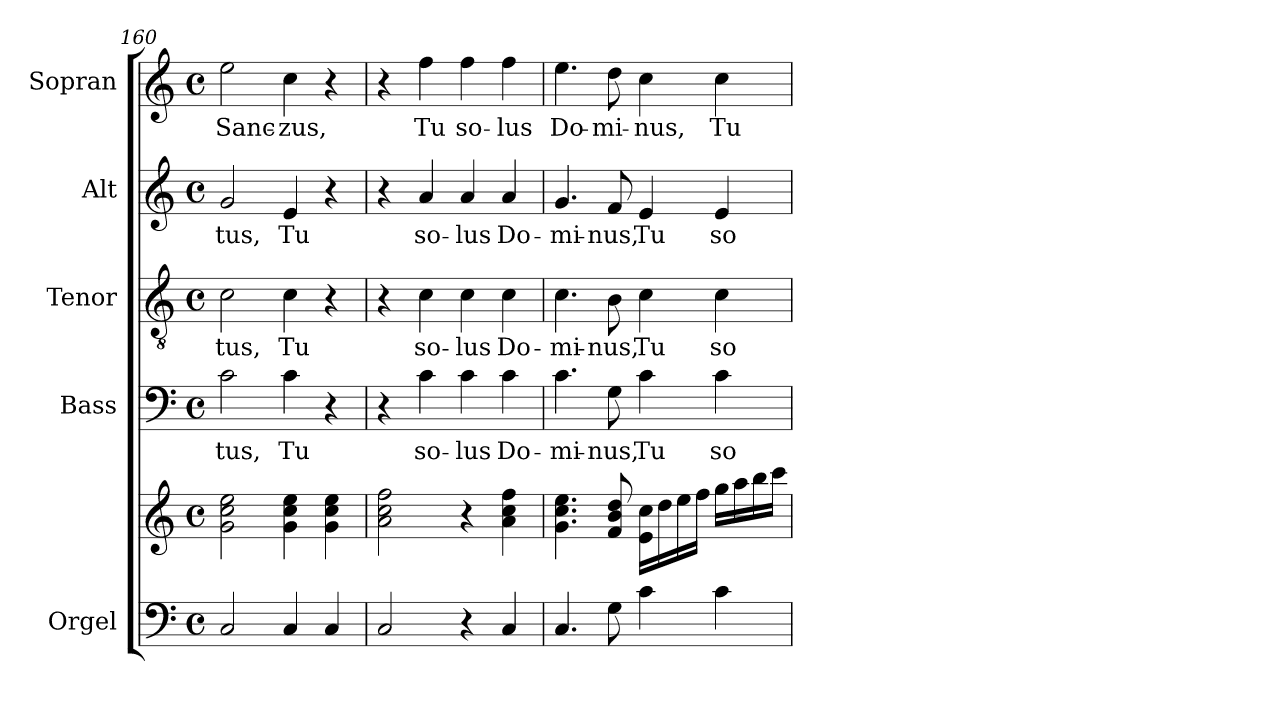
**kern	**kern	**kern	**text	**kern	**text	**kern	**text	**kern	**text
*part5	*part5	*part4	*part4	*part3	*part3	*part2	*part2	*part1	*part1
*staff6	*staff5	*staff4	*staff4	*staff3	*staff3	*staff2	*staff2	*staff1	*staff1
*I"Orgel	*	*I"Bass	*	*I"Tenor	*	*I"Alt	*	*I"Sopran	*
*I'Org.	*	*I'B.	*	*I'T.	*	*I'A.	*	*I'S.	*
*clefF4	*clefG2	*clefF4	*	*clefGv2	*	*clefG2	*	*clefG2	*
*k[]	*k[]	*k[]	*	*k[]	*	*k[]	*	*k[]	*
*C:	*C:	*C:	*	*C:	*	*C:	*	*C:	*
*M4/4	*M4/4	*M4/4	*	*M4/4	*	*M4/4	*	*M4/4	*
*met(c)	*met(c)	*met(c)	*	*met(c)	*	*met(c)	*	*met(c)	*
=160	=160	=160	=160	=160	=160	=160	=160	=160	=160
!	!	!	!LO:LY:b	!	!LO:LY:b	!	!LO:LY:b	!	!LO:LY:b
2C/	2g\ 2cc\ 2ee\	2c\	-tus,	2c\	-tus,	2g/	-tus,	2ee\	Sanc-
!	!	!	!LO:LY:b	!	!LO:LY:b	!	!LO:LY:b	!	!LO:LY:b
4C/	4g\ 4cc\ 4ee\	4c\	Tu	4c\	Tu	4e/	Tu	4cc\	-zus,
4C/	4g\ 4cc\ 4ee\	4r	.	4r	.	4r	.	4r	.
=161	=161	=161	=161	=161	=161	=161	=161	=161	=161
2C/	2a\ 2cc\ 2ff\	4r	.	4r	.	4r	.	4r	.
!	!	!	!LO:LY:b	!	!LO:LY:b	!	!LO:LY:b	!	!LO:LY:b
.	.	4c\	so-	4c\	so-	4a/	so-	4ff\	Tu
!	!	!	!LO:LY:b	!	!LO:LY:b	!	!LO:LY:b	!	!LO:LY:b
4r	4r	4c\	-lus	4c\	-lus	4a/	-lus	4ff\	so-
!	!	!	!LO:LY:b	!	!LO:LY:b	!	!LO:LY:b	!	!LO:LY:b
4C/	4a\ 4cc\ 4ff\	4c\	Do-	4c\	Do-	4a/	Do-	4ff\	-lus
=162	=162	=162	=162	=162	=162	=162	=162	=162	=162
!	!	!	!LO:LY:b	!	!LO:LY:b	!	!LO:LY:b	!	!LO:LY:b
4.C/	4.g\ 4.cc\ 4.ee\	4.c\	-mi-	4.c\	-mi-	4.g/	-mi-	4.ee\	Do-
!	!	!	!LO:LY:b	!	!LO:LY:b	!	!LO:LY:b	!	!LO:LY:b
8G\	8f/ 8b/ 8dd/	8G\	-nus,	8B\	-nus,	8f/	-nus,	8dd\	-mi-
!	!	!	!LO:LY:b	!	!LO:LY:b	!	!LO:LY:b	!	!LO:LY:b
4c\	16e\ 16cc\LL	4c\	Tu	4c\	Tu	4e/	Tu	4cc\	-nus,
.	16dd\	.	.	.	.	.	.	.	.
.	16ee\	.	.	.	.	.	.	.	.
.	16ff\JJ	.	.	.	.	.	.	.	.
!	!	!	!LO:LY:b	!	!LO:LY:b	!	!LO:LY:b	!	!LO:LY:b
4c\	16gg\LL	4c\	so-	4c\	so-	4e/	so-	4cc\	Tu
.	16aa\	.	.	.	.	.	.	.	.
.	16bb\	.	.	.	.	.	.	.	.
.	16ccc\JJ	.	.	.	.	.	.	.	.
=	=	=	=	=	=	=	=	=	=
*-	*-	*-	*-	*-	*-	*-	*-	*-	*-
